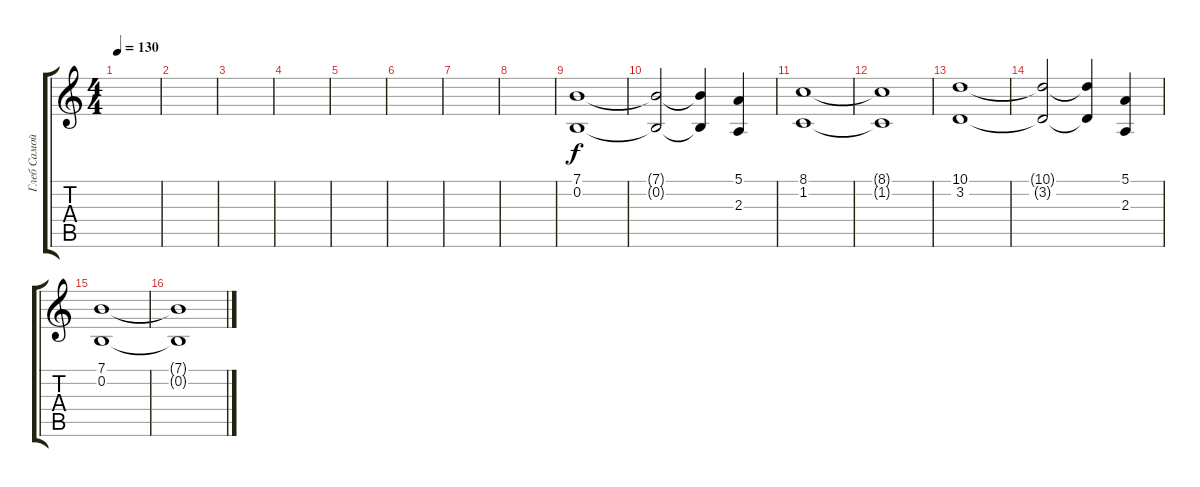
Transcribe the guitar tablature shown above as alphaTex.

\track ("Глеб Самойлов (клавишные)" "Глеб Самой") {instrument tremolostrings}
\staff {score tabs}
\tuning (E4 B3 G3 D3 A2 E2) {hide}
\ts (4 4)
\tempo 130
\clef g2
\ks c
|
|
|
|
|
|
|
|
(7.1 0.2).1 |
(7.1{t} 0.2{t}).2 (7.1{t} 0.2{t}).4 (5.1 2.3).4 |
(8.1 1.2).1 |
(8.1{t} 1.2{t}).1 |
(10.1 3.2).1 |
(10.1{t} 3.2{t}).2 (10.1{t} 3.2{t}).4 (5.1 2.3).4 |
(7.1 0.2).1 |
(7.1{t} 0.2{t}).1
